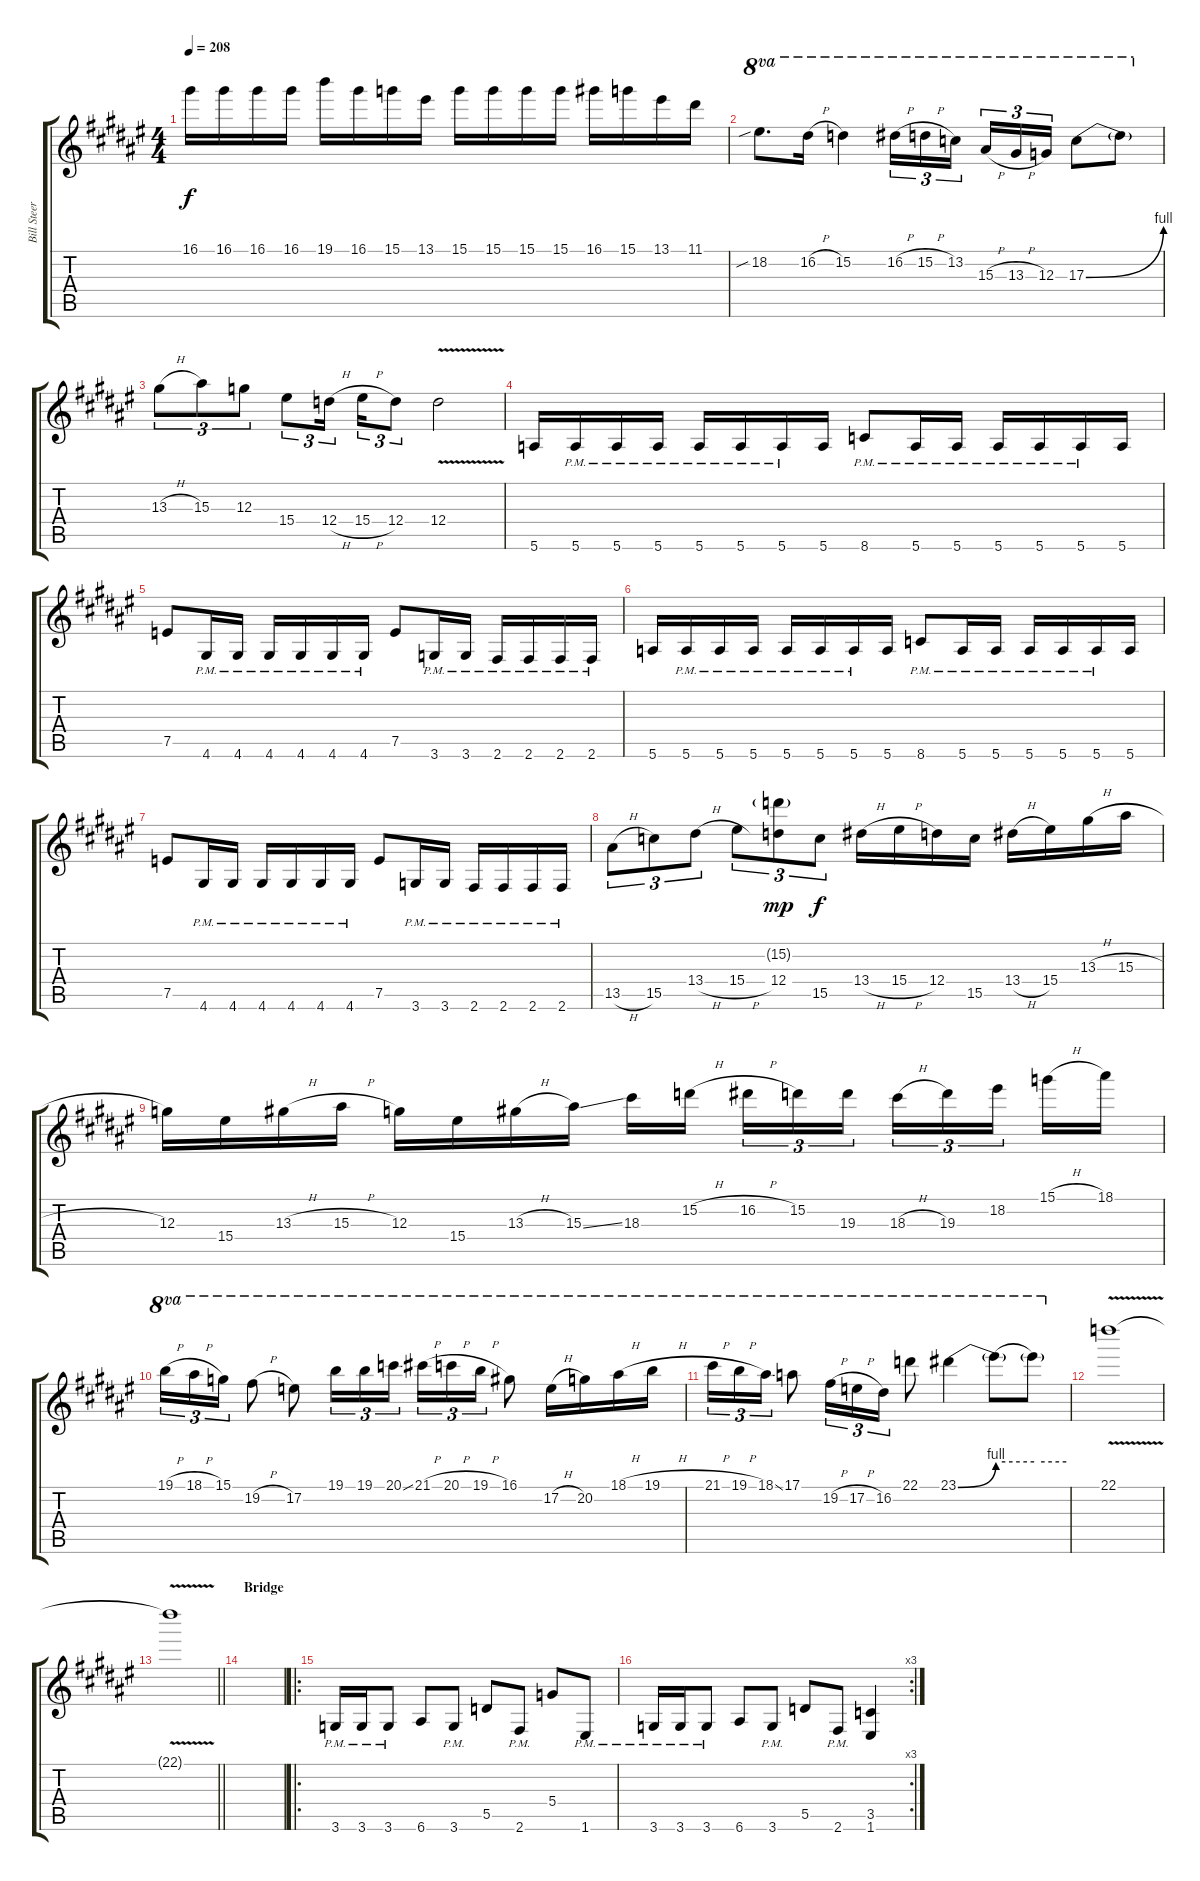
\track ("Bill Steer" "Bill Steer") {instrument distortionguitar}
\staff {score tabs}
\tuning (E4 B3 G3 D3 A2 E2) {hide}
\ts (4 4)
\tempo 208
\clef g2
\ks f#
16.1.16{dy f} 16.1.16 16.1.16 16.1.16 19.1.16 16.1.16 15.1.16 13.1.16 15.1.16 15.1.16 15.1.16 15.1.16 16.1.16 15.1.16 13.1.16 11.1.16 |
18.2{sib}.8{d ot 8va} 16.2{h}.16{ot 8va} 15.2.4{ot 8va} 16.2{h}.16{tu (3 2) ot 8va} 15.2{h}.16{tu (3 2) ot 8va} 13.2.16{tu (3 2) ot 8va beam splitsecondary} 15.3{h}.16{tu (3 2) ot 8va} 13.3{h}.16{tu (3 2) ot 8va} 12.3.16{tu (3 2) ot 8va} 17.3{be (bend 0 0 60 4)}.8{ot 8va} 17.3{t}.8{ot 8va} |
13.3{h}.8{tu (3 2)} 15.3.8{tu (3 2)} 12.3.8{tu (3 2)} 15.4.8{tu (3 2)} 12.4{h}.16{tu (3 2) beam splitsecondary} 15.4{h}.16{tu (3 2)} 12.4.8{tu (3 2)} 12.4{v}.2 |
5.6.16 5.6{pm}.16 5.6{pm}.16 5.6{pm}.16 5.6{pm}.16 5.6{pm}.16 5.6{pm}.16 5.6.16 8.6{pm}.8 5.6{pm}.16 5.6{pm}.16 5.6{pm}.16 5.6{pm}.16 5.6{pm}.16 5.6.16 |
7.5.8 4.6{pm}.16 4.6{pm}.16 4.6{pm}.16 4.6{pm}.16 4.6{pm}.16 4.6{pm}.16 7.5.8 3.6{pm}.16 3.6{pm}.16 2.6{pm}.16 2.6{pm}.16 2.6{pm}.16 2.6{pm}.16 |
5.6.16 5.6{pm}.16 5.6{pm}.16 5.6{pm}.16 5.6{pm}.16 5.6{pm}.16 5.6{pm}.16 5.6.16 8.6{pm}.8 5.6{pm}.16 5.6{pm}.16 5.6{pm}.16 5.6{pm}.16 5.6{pm}.16 5.6.16 |
7.5.8 4.6{pm}.16 4.6{pm}.16 4.6{pm}.16 4.6{pm}.16 4.6{pm}.16 4.6{pm}.16 7.5.8 3.6{pm}.16 3.6{pm}.16 2.6{pm}.16 2.6{pm}.16 2.6{pm}.16 2.6{pm}.16 |
13.5{h}.8{tu (3 2)} 15.5.8{tu (3 2)} 13.4{h}.8{tu (3 2)} 15.4{h}.8{tu (3 2)} (15.2{g} 12.4).8{tu (3 2) dy mp} 15.5.8{tu (3 2) dy f} 13.4{h}.16 15.4{h}.16 12.4.16 15.5.16 13.4{h}.16 15.4.16 13.3{h}.16 15.3{h}.16 |
12.3.16 15.4.16 13.3{h}.16 15.3{h}.16 12.3.16 15.4.16 13.3{h}.16 15.3{ss}.16 18.3.16 15.2{h}.16{beam splitsecondary} 16.2{h}.16{tu (3 2)} 15.2.16{tu (3 2)} 19.3.16{tu (3 2)} 18.3{h}.16{tu (3 2)} 19.3.16{tu (3 2)} 18.2.16{tu (3 2) beam splitsecondary} 15.1{h}.16 18.1.16 |
19.1{h}.16{tu (3 2) ot 8va} 18.1{h}.16{tu (3 2) ot 8va} 15.1.16{tu (3 2) ot 8va} 19.2{h}.8{ot 8va} 17.2.8{ot 8va} 19.1.16{tu (3 2) ot 8va} 19.1.16{tu (3 2) ot 8va} 20.1{ss}.16{tu (3 2) ot 8va} 21.1{h}.16{tu (3 2) ot 8va} 20.1{h}.16{tu (3 2) ot 8va} 19.1{h}.16{tu (3 2) ot 8va} 16.1.8{ot 8va} 17.2{h}.16{ot 8va} 20.2.16{ot 8va} 18.1{h}.16{ot 8va} 19.1{h}.16{ot 8va} |
21.1{h}.16{tu (3 2) ot 8va} 19.1{h}.16{tu (3 2) ot 8va} 18.1{ss}.16{tu (3 2) ot 8va} 17.1.8{ot 8va} 19.2{h}.16{tu (3 2) ot 8va} 17.2{h}.16{tu (3 2) ot 8va} 16.2.16{tu (3 2) ot 8va} 22.1.8{ot 8va} 23.1{be (bend 0 0 60 4)}.4{ot 8va} 23.1{be (hold 0 4 60 4) t}.8{ot 8va} 23.1{be (hold 0 4 60 4) t}.8{ot 8va} |
22.1{v}.1 |
\barLineRight lightlight
22.1{t}.1 |
\section ("" "Bridge")
|
\ro
3.6{pm}.16 3.6{pm}.16 3.6{pm}.8 6.6.8 3.6{pm}.8 5.5.8 2.6{pm}.8 5.4.8 1.6{pm}.8 |
\rc 3
3.6{pm}.16 3.6{pm}.16 3.6{pm}.8 6.6.8 3.6{pm}.8 5.5.8 2.6{pm}.8 (3.5 1.6).4
